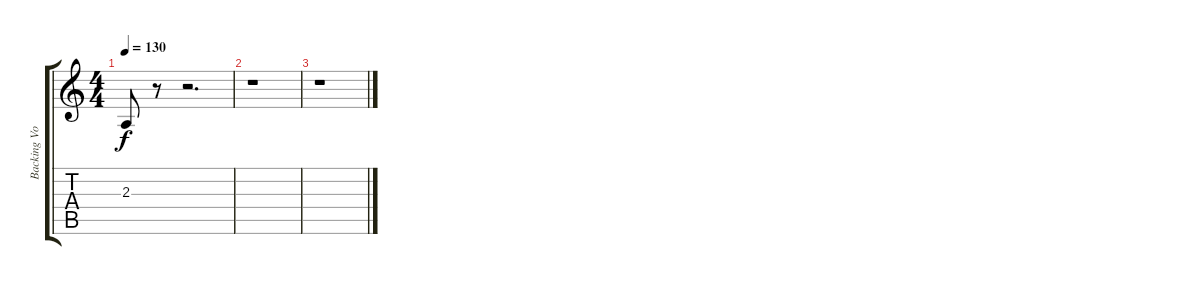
\track ("Backing Vocals - M. Shadows" "Backing Vo") {instrument flute}
\staff {score tabs}
\tuning (E4 B3 G3 D3 A2 D2) {hide}
\ts (4 4)
\tempo 130
\clef g2
\ks c
2.3{t}.8{dy f} r.8 r.2{d} |
r.1 |
r.1
